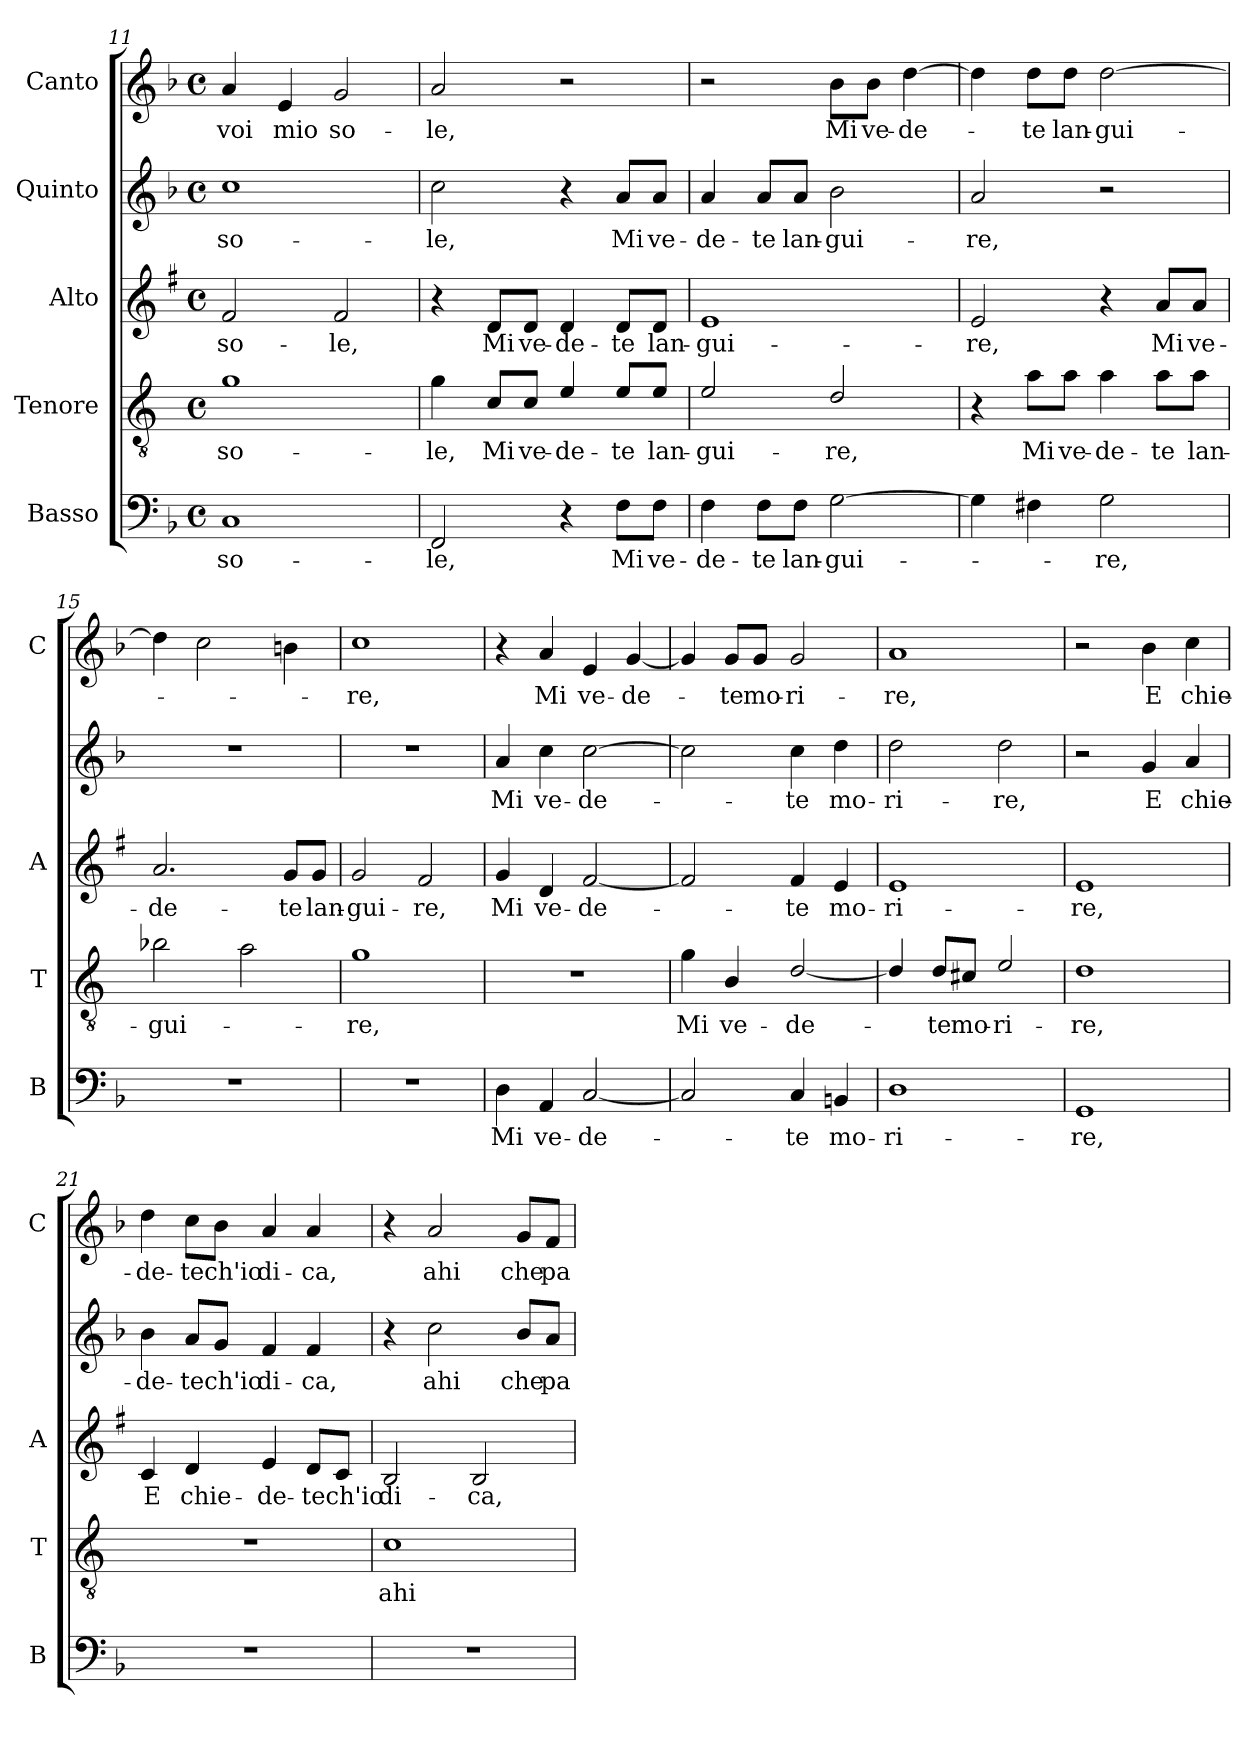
**kern	**text	**kern	**text	**kern	**text	**kern	**text	**kern	**text
*part5	*part5	*part4	*part4	*part3	*part3	*part2	*part2	*part1	*part1
*staff5	*staff5	*staff4	*staff4	*staff3	*staff3	*staff2	*staff2	*staff1	*staff1
*I"Basso	*	*I"Tenore	*	*I"Alto	*	*I"Quinto	*	*I"Canto	*
*I'B	*	*I'T	*	*I'A	*	*	*	*I'C	*
*clefF4	*	*clefGv2	*	*clefG2	*	*clefG2	*	*clefG2	*
*	*	*ITrd4c7	*	*ITrd1c2	*	*	*	*	*
*k[b-]	*	*k[b-]	*	*k[b-]	*	*k[b-]	*	*k[b-]	*
*F:	*	*F:	*	*F:	*	*F:	*	*F:	*
*M4/4	*	*M4/4	*	*M4/4	*	*M4/4	*	*M4/4	*
*met(c)	*	*met(c)	*	*met(c)	*	*met(c)	*	*met(c)	*
=11	=11	=11	=11	=11	=11	=11	=11	=11	=11
!	!LO:LY:b	!	!LO:LY:b	!	!LO:LY:b	!	!LO:LY:b	!	!LO:LY:b
1C	so-	1c	so-	2e/	so-	1cc	so-	4a/	voi
!	!	!	!	!	!	!	!	!	!LO:LY:b
.	.	.	.	.	.	.	.	4e/	mio
!	!	!	!	!	!LO:LY:b	!	!	!	!LO:LY:b
.	.	.	.	2e/	-le,	.	.	2g/	so-
!!LO:PB:g=z
=12	=12	=12	=12	=12	=12	=12	=12	=12	=12
!	!LO:LY:b	!	!LO:LY:b	!	!	!	!LO:LY:b	!	!LO:LY:b
2FF/	-le,	4c\	-le,	4r	.	2cc\	-le,	2a/	-le,
!	!	!	!LO:LY:b	!	!LO:LY:b	!	!	!	!
.	.	8F/L	Mi	8c/L	Mi	.	.	.	.
!	!	!	!LO:LY:b	!	!LO:LY:b	!	!	!	!
.	.	8F/J	ve-	8c/J	ve-	.	.	.	.
!	!	!	!LO:LY:b	!	!LO:LY:b	!	!	!	!
4r	.	4A/	-de-	4c/	-de-	4r	.	2r	.
!	!LO:LY:b	!	!LO:LY:b	!	!LO:LY:b	!	!LO:LY:b	!	!
8F\L	Mi	8A/L	-te	8c/L	-te	8a/L	Mi	.	.
!	!LO:LY:b	!	!LO:LY:b	!	!LO:LY:b	!	!LO:LY:b	!	!
8F\J	ve-	8A/J	lan-	8c/J	lan-	8a/J	ve-	.	.
=13	=13	=13	=13	=13	=13	=13	=13	=13	=13
!	!LO:LY:b	!	!LO:LY:b	!	!LO:LY:b	!	!LO:LY:b	!	!
4F\	-de-	2A/	-gui-	1d	-gui-	4a/	-de-	2r	.
!	!LO:LY:b	!	!	!	!	!	!LO:LY:b	!	!
8F\L	-te	.	.	.	.	8a/L	-te	.	.
!	!LO:LY:b	!	!	!	!	!	!LO:LY:b	!	!
8F\J	lan-	.	.	.	.	8a/J	lan-	.	.
!	!LO:LY:b	!	!LO:LY:b	!	!	!	!LO:LY:b	!	!LO:LY:b
[2G\	-gui-	2G/	-re,	.	.	2b-\	-gui-	8b-\L	Mi
!	!	!	!	!	!	!	!	!	!LO:LY:b
.	.	.	.	.	.	.	.	8b-\J	ve-
!	!	!	!	!	!	!	!	!	!LO:LY:b
.	.	.	.	.	.	.	.	[4dd\	-de-
=14	=14	=14	=14	=14	=14	=14	=14	=14	=14
!	!	!	!	!	!LO:LY:b	!	!LO:LY:b	!	!
4G\]	.	4r	.	2d/	-re,	2a/	-re,	4dd\]	.
!	!	!	!LO:LY:b	!	!	!	!	!	!LO:LY:b
4F#X\	.	8d\L	Mi	.	.	.	.	8dd\L	-te
!	!	!	!LO:LY:b	!	!	!	!	!	!LO:LY:b
.	.	8d\J	ve-	.	.	.	.	8dd\J	lan-
!	!LO:LY:b	!	!LO:LY:b	!	!	!	!	!	!LO:LY:b
2G\	-re,	4d\	-de-	4r	.	2r	.	[2dd\	-gui-
!	!	!	!LO:LY:b	!	!LO:LY:b	!	!	!	!
.	.	8d\L	-te	8g/L	Mi	.	.	.	.
!	!	!	!LO:LY:b	!	!LO:LY:b	!	!	!	!
.	.	8d\J	lan-	8g/J	ve-	.	.	.	.
=15	=15	=15	=15	=15	=15	=15	=15	=15	=15
!	!	!	!LO:LY:b	!	!LO:LY:b	!	!	!	!
1r	.	2e-X\	-gui-	2.g/	-de-	1r	.	4dd\]	.
.	.	.	.	.	.	.	.	2cc\	.
.	.	2d\	.	.	.	.	.	.	.
!	!	!	!	!	!LO:LY:b	!	!	!	!
.	.	.	.	8f/L	-te	.	.	4bn\	.
!	!	!	!	!	!LO:LY:b	!	!	!	!
.	.	.	.	8f/J	lan-	.	.	.	.
=16	=16	=16	=16	=16	=16	=16	=16	=16	=16
!	!	!	!LO:LY:b	!	!LO:LY:b	!	!	!	!LO:LY:b
1r	.	1c	-re,	2f/	-gui-	1r	.	1cc	-re,
!	!	!	!	!	!LO:LY:b	!	!	!	!
.	.	.	.	2e/	-re,	.	.	.	.
=17	=17	=17	=17	=17	=17	=17	=17	=17	=17
!	!LO:LY:b	!	!	!	!LO:LY:b	!	!LO:LY:b	!	!
4D\	Mi	1r	.	4f/	Mi	4a/	Mi	4r	.
!	!LO:LY:b	!	!	!	!LO:LY:b	!	!LO:LY:b	!	!LO:LY:b
4AA/	ve-	.	.	4c/	ve-	4cc\	ve-	4a/	Mi
!	!LO:LY:b	!	!	!	!LO:LY:b	!	!LO:LY:b	!	!LO:LY:b
[2C/	-de-	.	.	[2e/	-de-	[2cc\	-de-	4e/	ve-
!	!	!	!	!	!	!	!	!	!LO:LY:b
.	.	.	.	.	.	.	.	[4g/	-de-
!!LO:LB:g=z
=18	=18	=18	=18	=18	=18	=18	=18	=18	=18
!	!	!	!LO:LY:b	!	!	!	!	!	!
2C/]	.	4c\	Mi	2e/]	.	2cc\]	.	4g/]	.
!	!	!	!LO:LY:b	!	!	!	!	!	!LO:LY:b
.	.	4E/	ve-	.	.	.	.	8g/L	-te
!	!	!	!	!	!	!	!	!	!LO:LY:b
.	.	.	.	.	.	.	.	8g/J	mo-
!	!LO:LY:b	!	!LO:LY:b	!	!LO:LY:b	!	!LO:LY:b	!	!LO:LY:b
4C/	-te	[2G/	-de-	4e/	-te	4cc\	-te	2g/	-ri-
!	!LO:LY:b	!	!	!	!LO:LY:b	!	!LO:LY:b	!	!
4BBn/	mo-	.	.	4d/	mo-	4dd\	mo-	.	.
=19	=19	=19	=19	=19	=19	=19	=19	=19	=19
!	!LO:LY:b	!	!	!	!LO:LY:b	!	!LO:LY:b	!	!LO:LY:b
1D	-ri-	4G/]	.	1d	-ri-	2dd\	-ri-	1a	-re,
!	!	!	!LO:LY:b	!	!	!	!	!	!
.	.	8G/L	-te	.	.	.	.	.	.
!	!	!	!LO:LY:b	!	!	!	!	!	!
.	.	8F#X/J	mo-	.	.	.	.	.	.
!	!	!	!LO:LY:b	!	!	!	!LO:LY:b	!	!
.	.	2A/	-ri-	.	.	2dd\	-re,	.	.
=20	=20	=20	=20	=20	=20	=20	=20	=20	=20
!	!LO:LY:b	!	!LO:LY:b	!	!LO:LY:b	!	!	!	!
1GG	-re,	1G	-re,	1d	-re,	2r	.	2r	.
!	!	!	!	!	!	!	!LO:LY:b	!	!LO:LY:b
.	.	.	.	.	.	4g/	E	4b-\	E
!	!	!	!	!	!	!	!LO:LY:b	!	!LO:LY:b
.	.	.	.	.	.	4a/	chie-	4cc\	chie-
=21	=21	=21	=21	=21	=21	=21	=21	=21	=21
!	!	!	!	!	!LO:LY:b	!	!LO:LY:b	!	!LO:LY:b
1r	.	1r	.	4B-/	E	4b-\	-de-	4dd\	-de-
!	!	!	!	!	!LO:LY:b	!	!LO:LY:b	!	!LO:LY:b
.	.	.	.	4c/	chie-	8a/L	-te	8cc\L	-te
!	!	!	!	!	!	!	!LO:LY:b	!	!LO:LY:b
.	.	.	.	.	.	8g/J	ch'io	8b-\J	ch'io
!	!	!	!	!	!LO:LY:b	!	!LO:LY:b	!	!LO:LY:b
.	.	.	.	4d/	-de-	4f/	di-	4a/	di-
!	!	!	!	!	!LO:LY:b	!	!LO:LY:b	!	!LO:LY:b
.	.	.	.	8c/L	-te	4f/	-ca,	4a/	-ca,
!	!	!	!	!	!LO:LY:b	!	!	!	!
.	.	.	.	8B-/J	ch'io	.	.	.	.
=22	=22	=22	=22	=22	=22	=22	=22	=22	=22
!	!	!	!LO:LY:b	!	!LO:LY:b	!	!	!	!
1r	.	1F	ahi	2A/	di-	4r	.	4r	.
!	!	!	!	!	!	!	!LO:LY:b	!	!LO:LY:b
.	.	.	.	.	.	2cc\	ahi	2a/	ahi
!	!	!	!	!	!LO:LY:b	!	!	!	!
.	.	.	.	2A/	-ca,	.	.	.	.
!	!	!	!	!	!	!	!LO:LY:b	!	!LO:LY:b
.	.	.	.	.	.	8b-/L	che	8g/L	che
!	!	!	!	!	!	!	!LO:LY:b	!	!LO:LY:b
.	.	.	.	.	.	8a/J	pa-	8f/J	pa-
=	=	=	=	=	=	=	=	=	=
*-	*-	*-	*-	*-	*-	*-	*-	*-	*-
